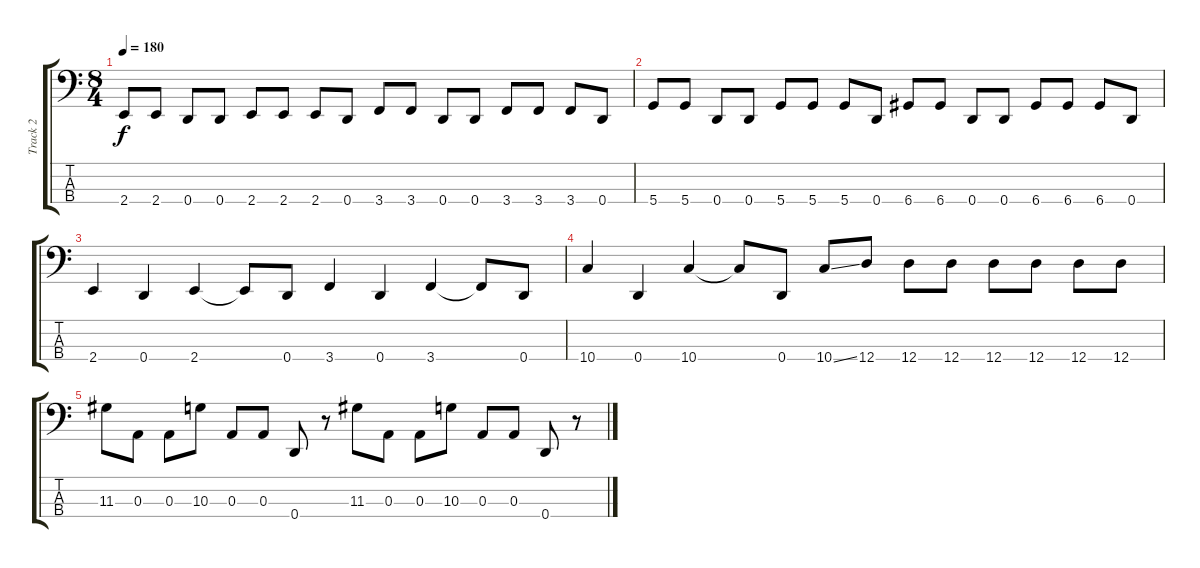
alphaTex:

\track ("Track 2" "Track 2") {instrument fretlessbass}
\staff {score tabs}
\tuning (G2 D2 A1 D1) {hide}
\ts (8 4)
\tempo 180
\clef f4
\ks c
2.4.8{dy f} 2.4.8 0.4.8 0.4.8 2.4.8 2.4.8 2.4.8 0.4.8 3.4.8 3.4.8 0.4.8 0.4.8 3.4.8 3.4.8 3.4.8 0.4.8 |
5.4.8 5.4.8 0.4.8 0.4.8 5.4.8 5.4.8 5.4.8 0.4.8 6.4.8 6.4.8 0.4.8 0.4.8 6.4.8 6.4.8 6.4.8 0.4.8 |
2.4.4 0.4.4 2.4.4 2.4{t}.8 0.4.8 3.4.4 0.4.4 3.4.4 3.4{t}.8 0.4.8 |
10.4.4 0.4.4 10.4.4 10.4{t}.8 0.4.8 10.4{ss}.8 12.4.8 12.4.8 12.4.8 12.4.8 12.4.8 12.4.8 12.4.8 |
11.3.8 0.3.8 0.3.8 10.3.8 0.3.8 0.3.8 0.4.8 r.8 11.3.8 0.3.8 0.3.8 10.3.8 0.3.8 0.3.8 0.4.8 r.8
